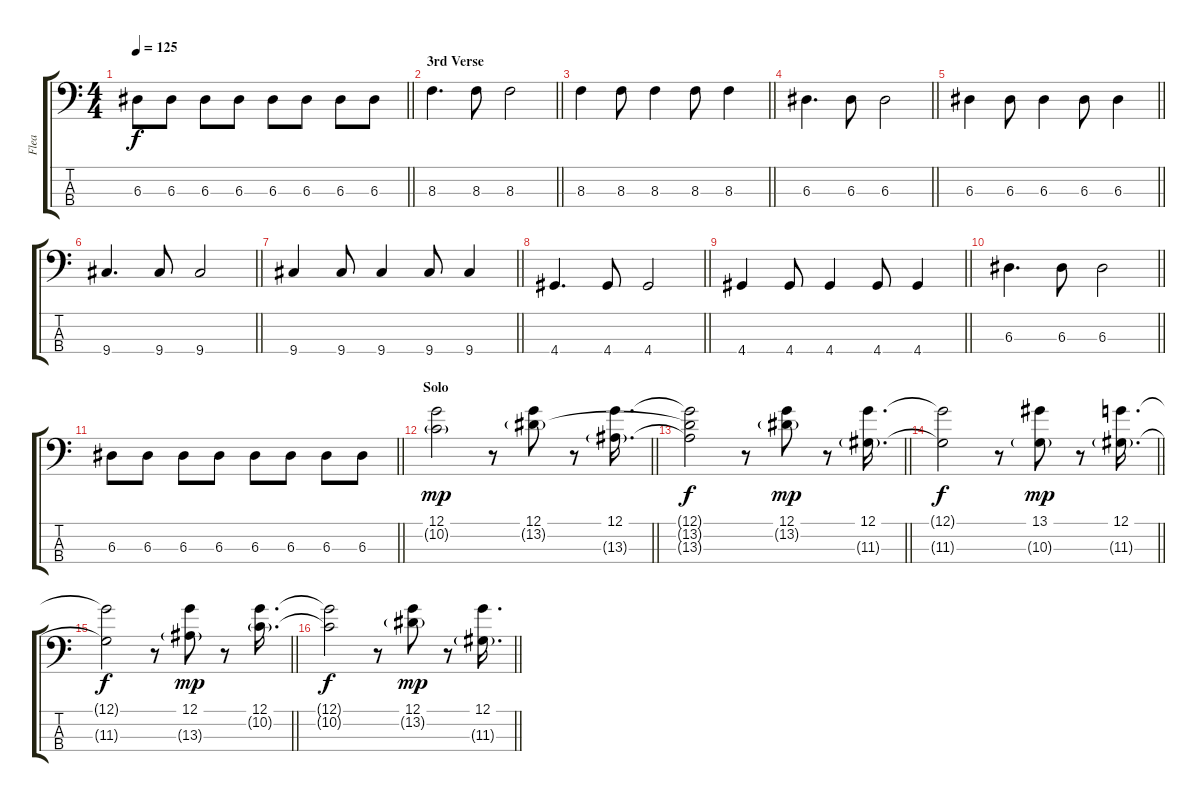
\track ("Flea" "Flea") {instrument electricbassfinger}
\staff {score tabs}
\tuning (G2 D2 A1 E1) {hide}
\ts (4 4)
\tempo 125
\clef f4
\barLineRight lightlight
\ks c
6.3{t}.8{dy f} 6.3.8 6.3.8 6.3.8 6.3.8 6.3.8 6.3.8 6.3.8 |
\section ("" "3rd Verse")
\barLineRight lightlight
8.3.4{d} 8.3.8 8.3.2 |
\barLineRight lightlight
8.3.4 8.3.8 8.3.4 8.3.8 8.3.4 |
\barLineRight lightlight
6.3.4{d} 6.3.8 6.3.2 |
\barLineRight lightlight
6.3.4 6.3.8 6.3.4 6.3.8 6.3.4 |
\barLineRight lightlight
9.4.4{d} 9.4.8 9.4.2 |
\barLineRight lightlight
9.4.4 9.4.8 9.4.4 9.4.8 9.4.4 |
\barLineRight lightlight
4.4.4{d} 4.4.8 4.4.2 |
\barLineRight lightlight
4.4.4 4.4.8 4.4.4 4.4.8 4.4.4 |
\barLineRight lightlight
6.3.4{d} 6.3.8 6.3.2 |
\barLineRight lightlight
6.3.8 6.3.8 6.3.8 6.3.8 6.3.8 6.3.8 6.3.8 6.3.8 |
\section ("" "Solo")
\barLineRight lightlight
(12.1 10.2{g}).2{dy mp} r.8 (12.1 13.2{g}).8 r.8 (12.1 13.3{g}).16{d} |
\barLineRight lightlight
(12.1{t} 13.2{t} 13.3{t}).2{dy f} r.8 (12.1 13.2{g}).8{dy mp} r.8 (12.1 11.3{g}).16{d} |
\barLineRight lightlight
(12.1{t} 11.3{t}).2{dy f} r.8 (13.1 10.3{g}).8{dy mp} r.8 (12.1 11.3{g}).16{d} |
\barLineRight lightlight
(12.1{t} 11.3{t}).2{dy f} r.8 (12.1 13.3{g}).8{dy mp} r.8 (12.1 10.2{g}).16{d} |
\barLineRight lightlight
(12.1{t} 10.2{t}).2{dy f} r.8 (12.1 13.2{g}).8{dy mp} r.8 (12.1 11.3{g}).16{d}
